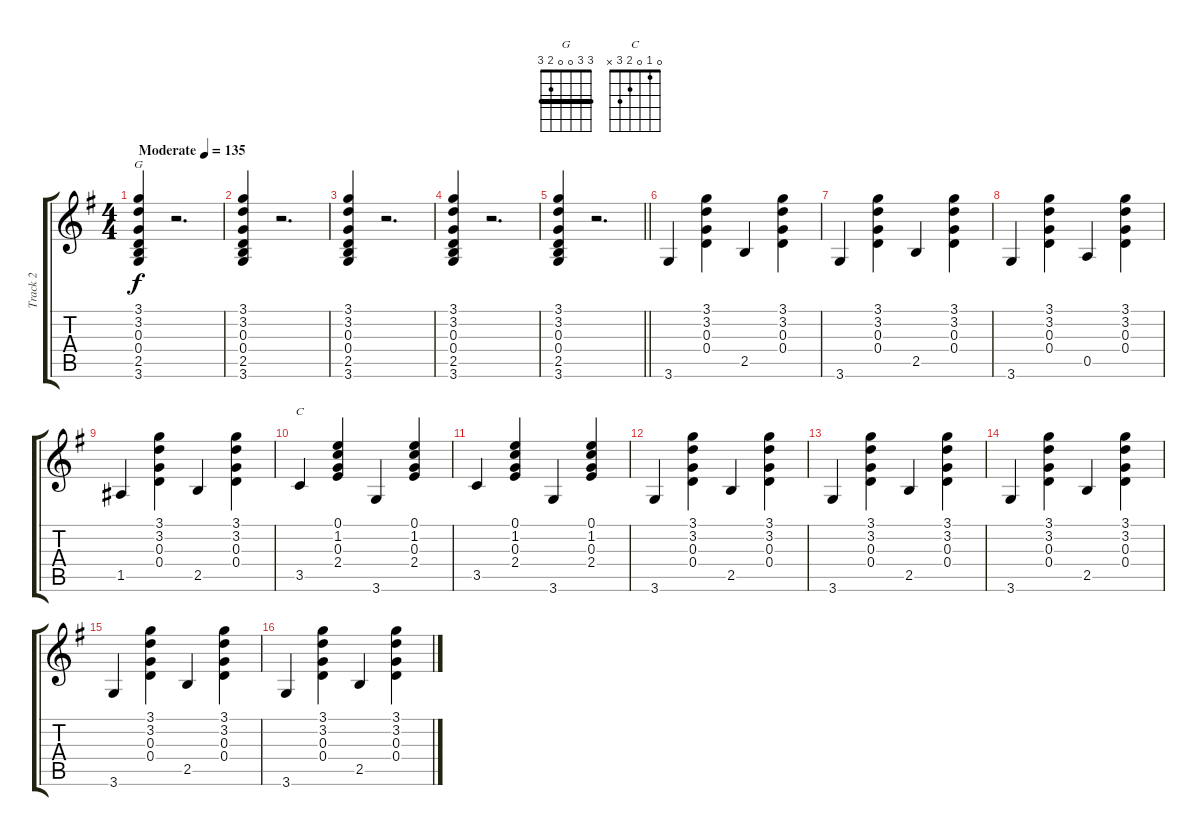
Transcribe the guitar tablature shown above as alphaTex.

\track ("Track 2" "Track 2") {instrument acousticguitarsteel}
\staff {score tabs}
\tuning (E4 B3 G3 D3 A2 E2) {hide}
\chord ("G" 3 3 0 0 2 3) {barre 3}
\chord ("C" 0 1 0 2 3 x)
\ts (4 4)
\tempo (135 "Moderate")
\clef g2
\ks g
(3.1 3.2 0.3 0.4 2.5 3.6).4{ch "G" dy f instrument acousticguitarsteel} r.2{d} |
(3.1 3.2 0.3 0.4 2.5 3.6).4 r.2{d} |
(3.1 3.2 0.3 0.4 2.5 3.6).4 r.2{d} |
(3.1 3.2 0.3 0.4 2.5 3.6).4 r.2{d} |
\barLineRight lightlight
(3.1 3.2 0.3 0.4 2.5 3.6).4 r.2{d} |
3.6.4 (3.1 3.2 0.3 0.4).4 2.5.4 (3.1 3.2 0.3 0.4).4 |
3.6.4 (3.1 3.2 0.3 0.4).4 2.5.4 (3.1 3.2 0.3 0.4).4 |
3.6.4 (3.1 3.2 0.3 0.4).4 0.5.4 (3.1 3.2 0.3 0.4).4 |
1.5.4 (3.1 3.2 0.3 0.4).4 2.5.4 (3.1 3.2 0.3 0.4).4 |
3.5.4{ch "C"} (0.1 1.2 0.3 2.4).4 3.6.4 (0.1 1.2 0.3 2.4).4 |
3.5.4 (0.1 1.2 0.3 2.4).4 3.6.4 (0.1 1.2 0.3 2.4).4 |
3.6.4 (3.1 3.2 0.3 0.4).4 2.5.4 (3.1 3.2 0.3 0.4).4 |
3.6.4 (3.1 3.2 0.3 0.4).4 2.5.4 (3.1 3.2 0.3 0.4).4 |
3.6.4 (3.1 3.2 0.3 0.4).4 2.5.4 (3.1 3.2 0.3 0.4).4 |
3.6.4 (3.1 3.2 0.3 0.4).4 2.5.4 (3.1 3.2 0.3 0.4).4 |
3.6.4 (3.1 3.2 0.3 0.4).4 2.5.4 (3.1 3.2 0.3 0.4).4
